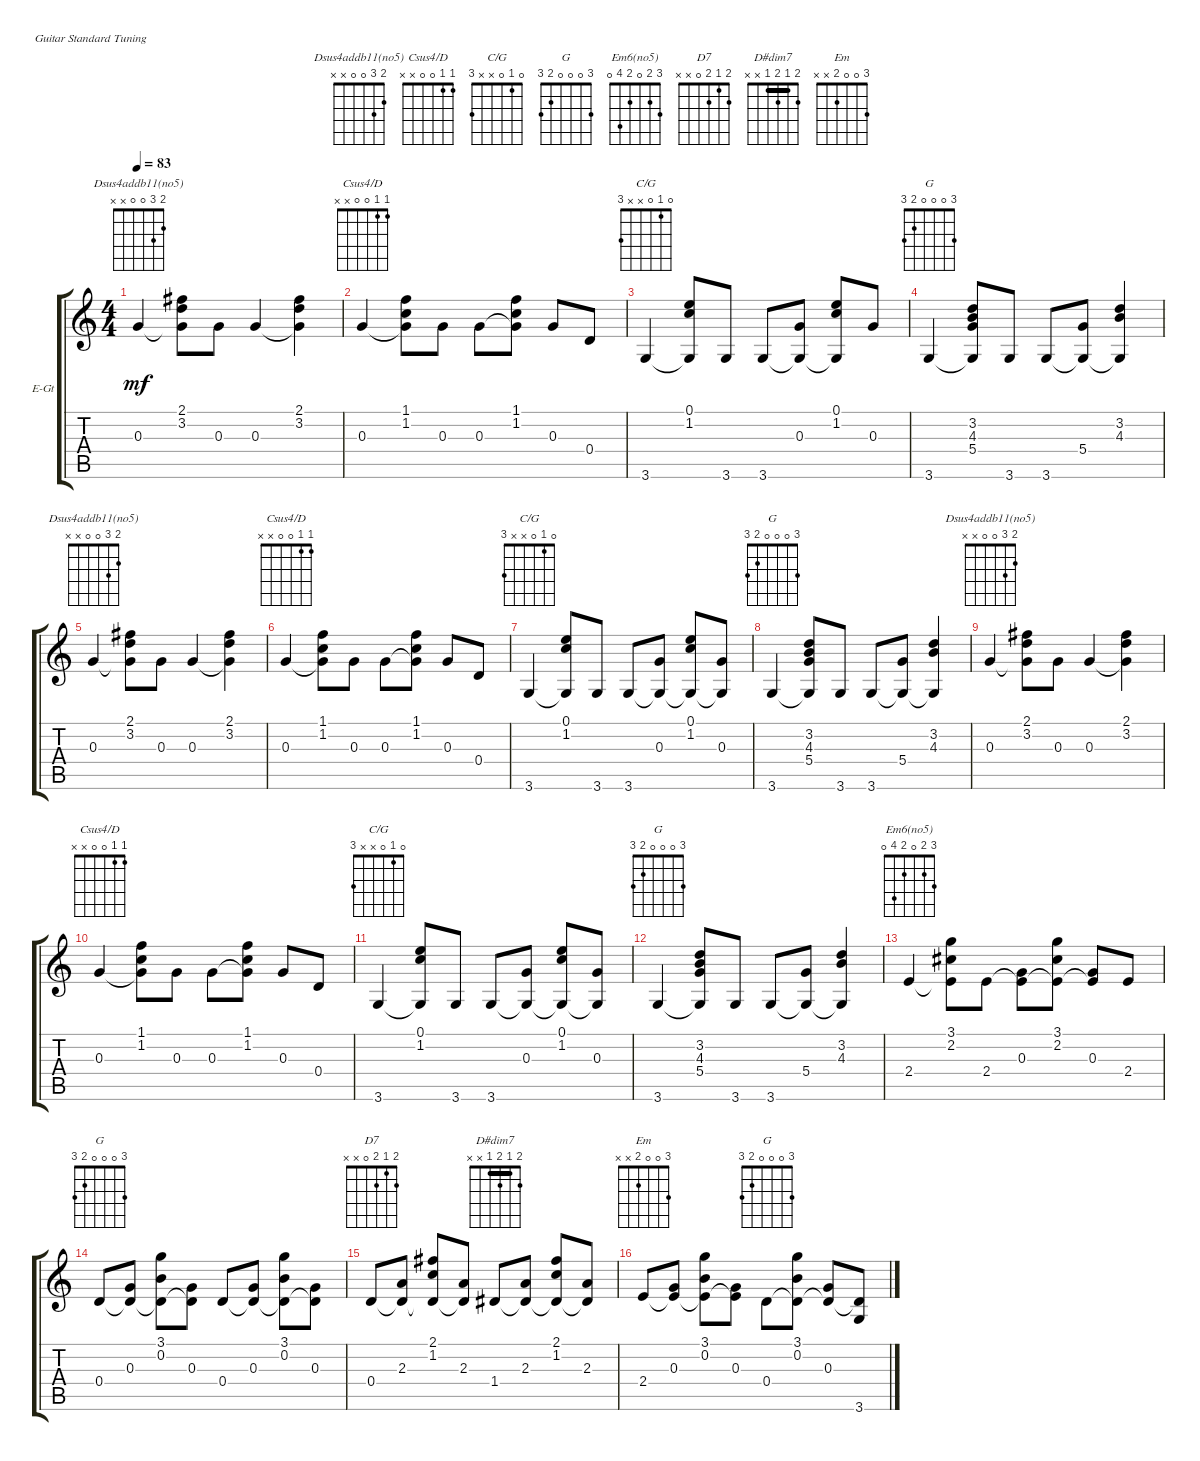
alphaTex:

\bracketExtendMode groupsimilarinstruments
\firstSystemTrackNameOrientation horizontal
\otherSystemsTrackNameOrientation horizontal
\chordDiagramsInScore
\track ("Electric Guitar" "E-Gt") {instrument electricguitarclean}
\staff {score tabs}
\tuning (E4 B3 G3 D3 A2 E2)
\chord ("Dsus4addb11(no5)" 2 3 0 0 x x)
\chord ("Csus4/D" 1 1 0 0 x x)
\chord ("C/G" 0 1 0 x x 3)
\chord ("G" 3 3 4 5 5 3) {barre (3 3)}
\chord ("Em6(no5)" 3 2 0 2 4 0)
\chord ("G" 3 0 0 0 2 3)
\chord ("D7" 2 1 2 0 x x)
\chord ("D#dim7" 2 1 2 1 x x) {barre 1}
\chord ("Em" 3 0 0 2 x x)
\ts (4 4)
\tempo 83
\clef g2
\scale
0.296
\ks c
0.3.4{ch "Dsus4addb11(no5)" dy mf instrument electricguitarclean} (2.1 3.2 0.3{t}).8 0.3.8 0.3.4 (2.1 3.2 0.3{t}).4 |
\scale
0.24 0.3.4{ch "Csus4/D"} (1.1 1.2 0.3{t}).8 0.3.8 0.3.8 (1.1 1.2 0.3{t}).8 0.3.8 0.4.8 |
\scale
0.24 3.6.4{ch "C/G"} (0.1 1.2 3.6{t}).8 3.6.8 3.6.8 (0.3 3.6{t}).8 (0.1 1.2 3.6{t}).8 0.3.8 |
\scale
0.224 3.6.4{ch "G"} (3.2 4.3 5.4 3.6{t}).8 3.6.8 3.6.8 (5.4 3.6{t}).8 (3.2 4.3 3.6{t}).4 |
\scale
0.22807 0.3.4{ch "Dsus4addb11(no5)"} (2.1 3.2 0.3{t}).8 0.3.8 0.3.4 (2.1 3.2 0.3{t}).4 |
\scale
0.263158 0.3.4{ch "Csus4/D"} (1.1 1.2 0.3{t}).8 0.3.8 0.3.8 (1.1 1.2 0.3{t}).8 0.3.8 0.4.8 |
\scale
0.263158 3.6.4{ch "C/G"} (0.1 1.2 3.6{t}).8 3.6.8 3.6.8 (0.3 3.6{t}).8 (0.1 1.2 3.6{t}).8 (0.3 3.6{t}).8 |
\scale
0.245614 3.6.4{ch "G"} (3.2 4.3 5.4 3.6{t}).8 3.6.8 3.6.8 (5.4 3.6{t}).8 (3.2 4.3 3.6{t}).4 |
\scale
0.22807 0.3.4{ch "Dsus4addb11(no5)"} (2.1 3.2 0.3{t}).8 0.3.8 0.3.4 (2.1 3.2 0.3{t}).4 |
\scale
0.263158 0.3.4{ch "Csus4/D"} (1.1 1.2 0.3{t}).8 0.3.8 0.3.8 (1.1 1.2 0.3{t}).8 0.3.8 0.4.8 |
\scale
0.263158 3.6.4{ch "C/G"} (0.1 1.2 3.6{t}).8 3.6.8 3.6.8 (0.3 3.6{t}).8 (0.1 1.2 3.6{t}).8 (0.3 3.6{t}).8 |
\scale
0.245614 3.6.4{ch "G"} (3.2 4.3 5.4 3.6{t}).8 3.6.8 3.6.8 (5.4 3.6{t}).8 (3.2 4.3 3.6{t}).4 |
\scale
0.219298 2.4.4{ch "Em6(no5)"} (3.1 2.2 2.4{t}).8 2.4.8 (0.3 2.4{t}).8 (3.1 2.2 2.4{t}).8 (0.3 2.4{t}).8 2.4.8 |
\scale
0.233918 0.4.8{ch "G"} (0.3 0.4{t}).8 (3.1 0.2 0.4{t}).8 (0.3 0.4{t}).8 0.4.8 (0.3 0.4{t}).8 (3.1 0.2 0.4{t}).8 (0.3 0.4{t}).8 |
\scale
0.312865 0.4.8{ch "D7"} (2.3 0.4{t}).8 (2.1 1.2 0.4{t}).8 (2.3 0.4{t}).8 1.4.8{ch "D#dim7"} (2.3 1.4{t}).8 (2.1 1.2 1.4{t}).8 (2.3 1.4{t}).8 |
\scale
0.233918 2.4.8{ch "Em"} (0.3 2.4{t}).8 (3.1 0.2 2.4{t}).8 (0.3 2.4{t}).8 0.4.8{ch "G"} (3.1 0.2 0.4{t}).8 (0.3 0.4{t}).8 (3.6 0.4{t}).8
